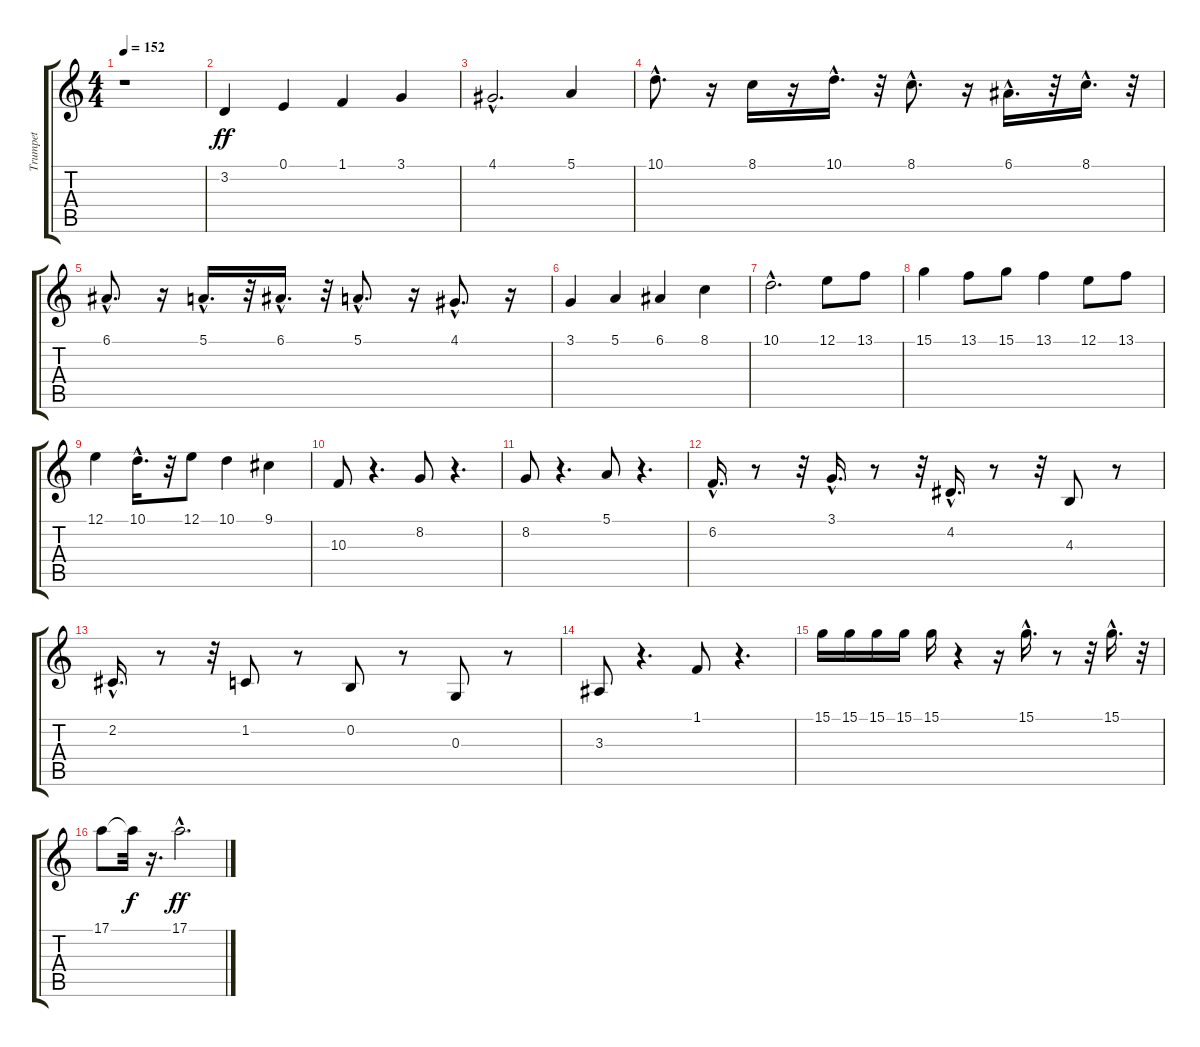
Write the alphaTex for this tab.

\track ("Trumpet             " "Trumpet   ") {instrument trumpet}
\staff {score tabs}
\tuning (E4 B3 G3 D3 A2 E2) {hide}
\ts (4 4)
\tempo 152
\clef g2
\ks c
r.1{dy ff instrument trumpet} |
3.2.4 0.1.4 1.1.4 3.1.4 |
4.1{hac}.2{d} 5.1.4 |
10.1{hac}.8{d} r.16 8.1.16 r.16 10.1{hac}.16{d} r.32 8.1{hac}.8{d} r.16 6.1{hac}.16{d} r.32 8.1{hac}.16{d} r.32 |
6.1{hac}.8{d} r.16 5.1{hac}.16{d} r.32 6.1{hac}.16{d} r.32 5.1{hac}.8{d} r.16 4.1{hac}.8{d} r.16 |
3.1.4 5.1.4 6.1.4 8.1.4 |
10.1{hac}.2{d} 12.1.8 13.1.8 |
15.1.4 13.1.8 15.1.8 13.1.4 12.1.8 13.1.8 |
12.1.4 10.1{hac}.16{d} r.32 12.1.8 10.1.4 9.1.4 |
10.3.8 r.4{d} 8.2.8 r.4{d} |
8.2.8 r.4{d} 5.1.8 r.4{d} |
6.2{hac}.16{d} r.8 r.32 3.1{hac}.16{d} r.8 r.32 4.2{hac}.16{d} r.8 r.32 4.3.8 r.8 |
2.2{hac}.16{d} r.8 r.32 1.2.8 r.8 0.2.8 r.8 0.3.8 r.8 |
3.3.8 r.4{d} 1.1.8 r.4{d} |
15.1.16 15.1.16 15.1.16 15.1.16 15.1.16 r.4 r.16 15.1{hac}.16{d} r.8 r.32 15.1{hac}.16{d} r.32 |
17.1.8 17.1{t}.32{dy f} r.16{d} 17.1{hac}.2{d dy ff}
